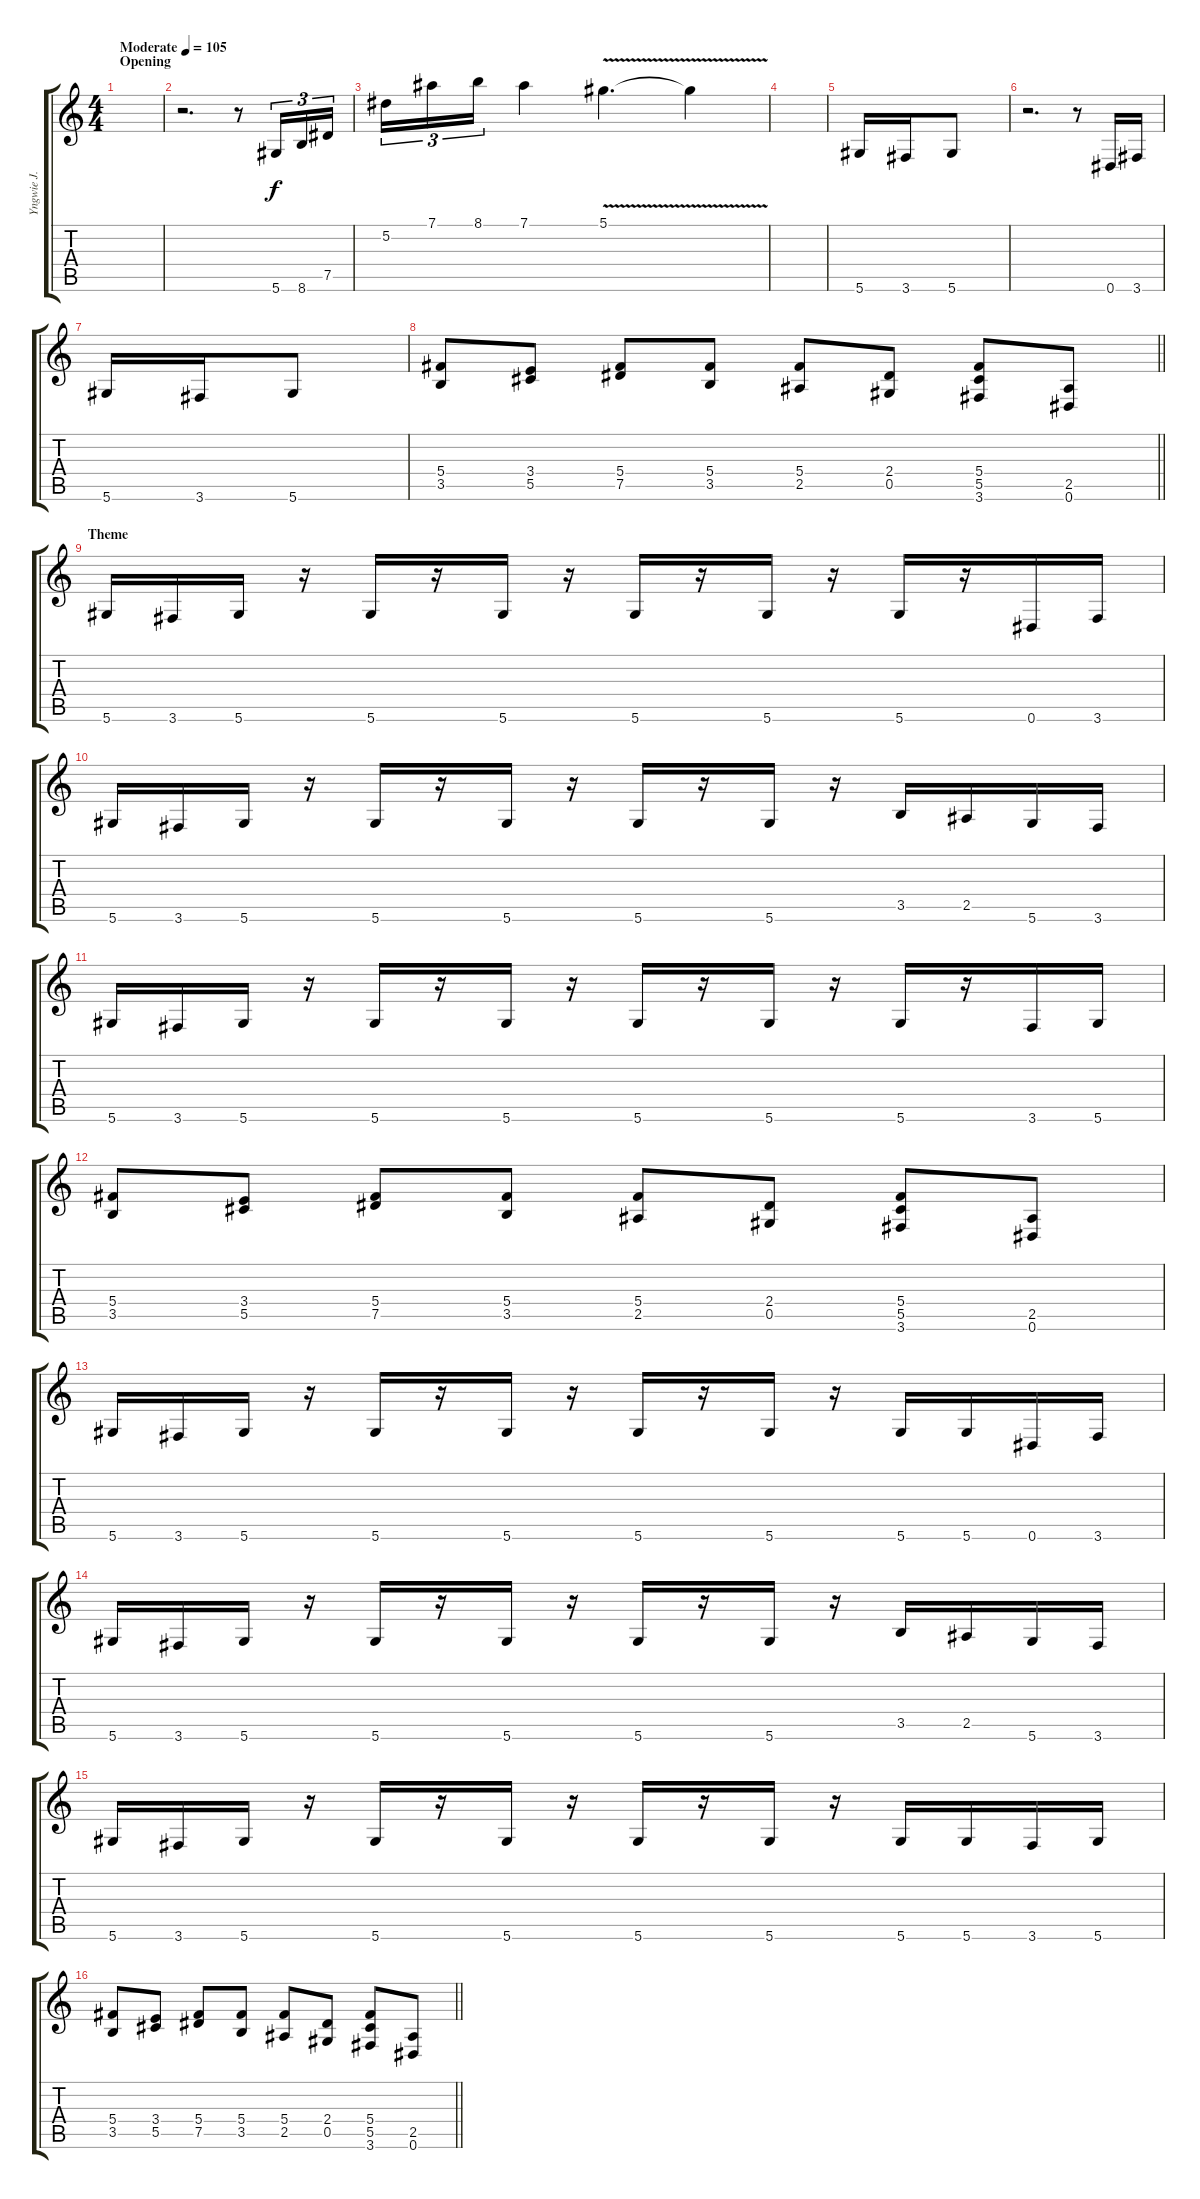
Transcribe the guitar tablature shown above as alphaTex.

\track ("Yngwie J. Malmsteen" "Yngwie J. ") {instrument distortionguitar}
\staff {score tabs}
\tuning (Eb4 Bb3 Gb3 Db3 Ab2 Eb2) {hide}
\ts (4 4)
\section ("" "Opening")
\tempo (105 "Moderate")
\clef g2
\ks c
|
r.2{d} r.8 5.6.16{tu (3 2)} 8.6.16{tu (3 2)} 7.5.16{tu (3 2)} |
5.2.16{tu (3 2)} 7.1.16{tu (3 2)} 8.1.16{tu (3 2)} 7.1.4 5.1{v}.4{d} 5.1{t}.4 |
|
5.6.16 3.6.16 5.6.8 |
r.2{d} r.8 0.6.16 3.6.16 |
5.6.16 3.6.16 5.6.8 |
\barLineRight lightlight
(5.4 3.5).8 (3.4 5.5).8 (5.4 7.5).8 (5.4 3.5).8 (5.4 2.5).8 (2.4 0.5).8 (5.4 5.5 3.6).8 (2.5 0.6).8 |
\section ("" "Theme")
5.6.16 3.6.16 5.6.16 r.16 5.6.16 r.16 5.6.16 r.16 5.6.16 r.16 5.6.16 r.16 5.6.16 r.16 0.6.16 3.6.16 |
5.6.16 3.6.16 5.6.16 r.16 5.6.16 r.16 5.6.16 r.16 5.6.16 r.16 5.6.16 r.16 3.5.16 2.5.16 5.6.16 3.6.16 |
5.6.16 3.6.16 5.6.16 r.16 5.6.16 r.16 5.6.16 r.16 5.6.16 r.16 5.6.16 r.16 5.6.16 r.16 3.6.16 5.6.16 |
(5.4 3.5).8 (3.4 5.5).8 (5.4 7.5).8 (5.4 3.5).8 (5.4 2.5).8 (2.4 0.5).8 (5.4 5.5 3.6).8 (2.5 0.6).8 |
5.6.16 3.6.16 5.6.16 r.16 5.6.16 r.16 5.6.16 r.16 5.6.16 r.16 5.6.16 r.16 5.6.16 5.6.16 0.6.16 3.6.16 |
5.6.16 3.6.16 5.6.16 r.16 5.6.16 r.16 5.6.16 r.16 5.6.16 r.16 5.6.16 r.16 3.5.16 2.5.16 5.6.16 3.6.16 |
5.6.16 3.6.16 5.6.16 r.16 5.6.16 r.16 5.6.16 r.16 5.6.16 r.16 5.6.16 r.16 5.6.16 5.6.16 3.6.16 5.6.16 |
\barLineRight lightlight
(5.4 3.5).8 (3.4 5.5).8 (5.4 7.5).8 (5.4 3.5).8 (5.4 2.5).8 (2.4 0.5).8 (5.4 5.5 3.6).8 (2.5 0.6).8
